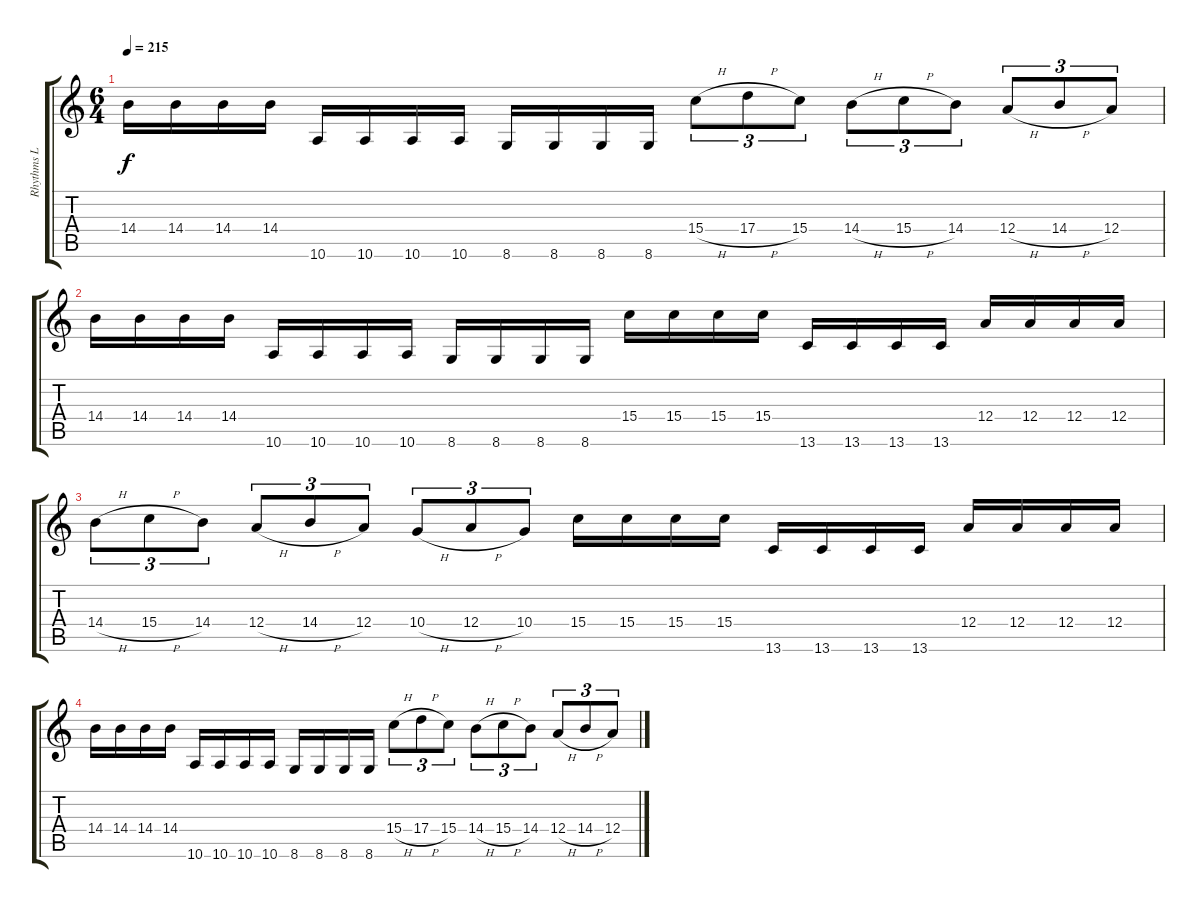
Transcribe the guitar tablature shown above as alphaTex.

\track ("Rhythms L" "Rhythms L") {instrument distortionguitar}
\staff {score tabs}
\tuning (B3 Gb3 D3 A2 E2 B1) {hide}
\ts (6 4)
\tempo 215
\clef g2
\ks c
14.4.16{dy f} 14.4.16 14.4.16 14.4.16 10.6.16 10.6.16 10.6.16 10.6.16 8.6.16 8.6.16 8.6.16 8.6.16 15.4{h}.8{tu (3 2)} 17.4{h}.8{tu (3 2)} 15.4.8{tu (3 2)} 14.4{h}.8{tu (3 2)} 15.4{h}.8{tu (3 2)} 14.4.8{tu (3 2)} 12.4{h}.8{tu (3 2)} 14.4{h}.8{tu (3 2)} 12.4.8{tu (3 2)} |
14.4.16 14.4.16 14.4.16 14.4.16 10.6.16 10.6.16 10.6.16 10.6.16 8.6.16{volume 0} 8.6.16 8.6.16 8.6.16 15.4.16 15.4.16 15.4.16 15.4.16 13.6.16 13.6.16 13.6.16 13.6.16 12.4.16 12.4.16 12.4.16 12.4.16 |
14.4{h}.8{tu (3 2)} 15.4{h}.8{tu (3 2)} 14.4.8{tu (3 2)} 12.4{h}.8{tu (3 2)} 14.4{h}.8{tu (3 2)} 12.4.8{tu (3 2)} 10.4{h}.8{tu (3 2)} 12.4{h}.8{tu (3 2)} 10.4.8{tu (3 2)} 15.4.16 15.4.16 15.4.16 15.4.16 13.6.16 13.6.16 13.6.16 13.6.16 12.4.16 12.4.16 12.4.16 12.4.16 |
14.4.16 14.4.16 14.4.16 14.4.16 10.6.16 10.6.16 10.6.16 10.6.16 8.6.16 8.6.16 8.6.16 8.6.16 15.4{h}.8{tu (3 2)} 17.4{h}.8{tu (3 2)} 15.4.8{tu (3 2)} 14.4{h}.8{tu (3 2)} 15.4{h}.8{tu (3 2)} 14.4.8{tu (3 2)} 12.4{h}.8{tu (3 2)} 14.4{h}.8{tu (3 2)} 12.4.8{tu (3 2)}
